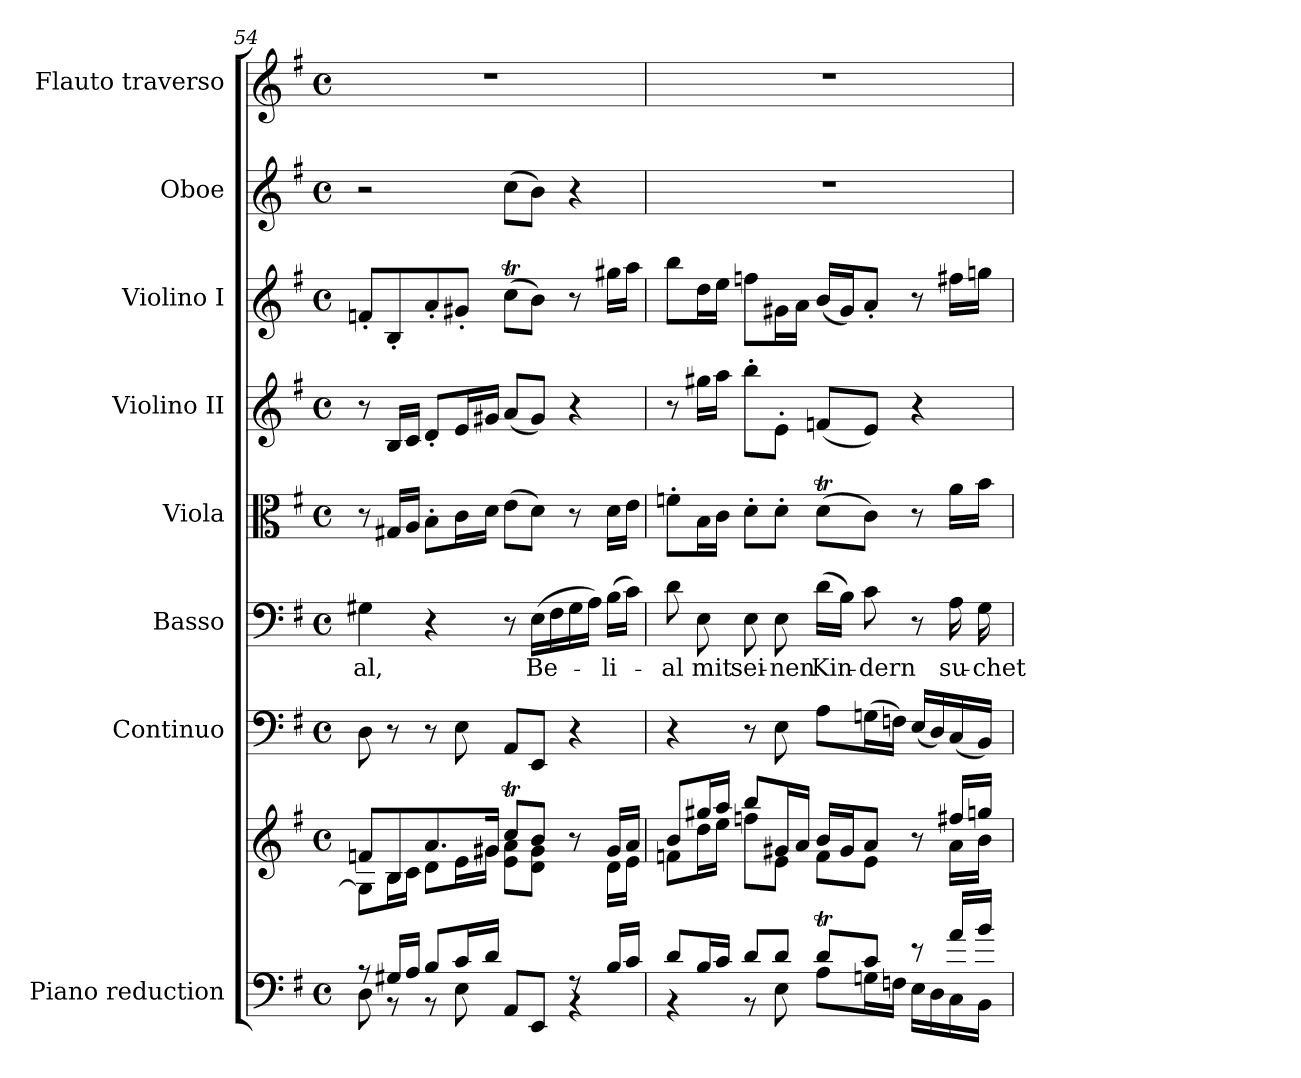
**kern	**kern	**kern	**kern	**text	**kern	**kern	**kern	**kern	**kern
*part8	*part8	*part7	*part6	*part6	*part5	*part4	*part3	*part2	*part1
*staff9	*staff8	*staff7	*staff6	*staff6	*staff5	*staff4	*staff3	*staff2	*staff1
*I"Piano reduction	*	*I"Continuo	*I"Basso	*	*I"Viola	*I"Violino II	*I"Violino I	*I"Oboe	*I"Flauto traverso
*I'Pno	*	*	*	*	*I'Vla	*I'Vln	*I'Vln	*I'Ob	*I'Fl
*clefF4	*clefG2	*clefF4	*clefF4	*	*clefC3	*clefG2	*clefG2	*clefG2	*clefG2
*k[f#]	*k[f#]	*k[f#]	*k[f#]	*	*k[f#]	*k[f#]	*k[f#]	*k[f#]	*k[f#]
*M4/4	*M4/4	*M4/4	*M4/4	*	*M4/4	*M4/4	*M4/4	*M4/4	*M4/4
*met(c)	*met(c)	*met(c)	*met(c)	*	*met(c)	*met(c)	*met(c)	*met(c)	*met(c)
=54	=54	=54	=54	=54	=54	=54	=54	=54	=54
*^	*^	*	*	*	*	*	*	*	*
!	!	!	!	!	!	!LO:LY:b	!	!	!	!	!
8r	8D\	8fn/L	8G#\L]	8D\	4G#X\	-al,	8r	8r	8fn'/L	2r	1r
16G#X/LL	8r	8B/	16B\L	8r	.	.	16G#X/LL	16B/LL	8B'/	.	.
16A/JJ	.	.	16c\JJ	.	.	.	16A/JJ	16c/JJ	.	.	.
8B/L	8r	8.a/	8d\L	8r	4r	.	8B'\L	8d'/L	8a'/	.	.
16c/L	8E\	.	16e\L	8E\	.	.	16c\L	16e/L	8g#X'/J	.	.
16d/JJ	.	16g#X/Jk	16g#\JJ	.	.	.	16d\JJ	16g#X/JJ	.	.	.
8AA/L	4ryy	8ccT/L	8e\ 8a\L	8AA/L	8r	.	(8e\L	(8a/L	(8ccT\L	(8cc\L	.
!	!	!	!	!	!	!LO:LY:b	!	!	!	!	!
8EE/J	.	8b/J	8d\ 8g#\J	8EE/J	(16E\LL	Be-	8d\J)	8g#/J)	8b\J)	8b\J)	.
.	.	.	.	.	16F#\	.	.	.	.	.	.
8r	4r	8r	8ryy	4r	16G#\	.	8r	4r	8r	4r	.
.	.	.	.	.	16A\JJ)	.	.	.	.	.	.
!	!	!	!	!	!	!LO:LY:b	!	!	!	!	!
16B/LL	.	16g#/LL	16d\LL	.	(16B\LL	-li-	16d\LL	.	16gg#X\LL	.	.
16c/JJ	.	16a/JJ	16e\JJ	.	16c\JJ)	.	16e\JJ	.	16aa\JJ	.	.
=55	=55	=55	=55	=55	=55	=55	=55	=55	=55	=55	=55
!	!	!	!	!	!	!LO:LY:b	!	!	!	!	!
8d/L	4r	8b/L	8fn\L	4r	8d\	-al	8fn'\L	8r	8bb\L	1r	1r
!	!	!	!	!	!	!LO:LY:b	!	!	!	!	!
16B/L	.	16gg#X/L	16dd\L	.	8E\	mit	16B\L	16gg#X\LL	16dd\L	.	.
16c/JJ	.	16aa/JJ	16ee\JJ	.	.	.	16c\JJ	16aa\JJ	16ee\JJ	.	.
!	!	!	!	!	!	!LO:LY:b	!	!	!	!	!
8d/L	8r	8bb/L	8ffn\L	8r	8E\	sei-	8d'\L	8bb'\L	8ffn\L	.	.
!	!	!	!	!	!	!LO:LY:b	!	!	!	!	!
8d/J	8E\	16g#X/L	8e\J	8E\	8E\	-nen	8d'\J	8e'\J	16g#X\L	.	.
.	.	16a/JJ	.	.	.	.	.	.	16a\JJ	.	.
!	!	!	!	!	!	!LO:LY:b	!	!	!	!	!
8dT/L	8A\L	16b/LL	8f\L	8A\L	(16d\LL	Kin-	(8dT\L	(8fn/L	(16b/LL	.	.
.	.	16g#/J	.	.	16B\JJ)	.	.	.	16g#/J)	.	.
!	!	!	!	!	!	!LO:LY:b	!	!	!	!	!
8c/J	16Gn\L	8a/J	8e\J	(16Gn\L	8c\	-dern	8c\J)	8e/J)	8a'/J	.	.
.	16Fn\JJ	.	.	16Fn\JJ)	.	.	.	.	.	.	.
8r	16E\LL	8r	8ryy	(16E/LL	8r	.	8r	4r	8r	.	.
.	16D\	.	.	16D/)	.	.	.	.	.	.	.
!	!	!	!	!	!	!LO:LY:b	!	!	!	!	!
16a/LL	16C\	16ff#X/LL	16a\LL	(16C/	16A\	su-	16a\LL	.	16ff#X\LL	.	.
!	!	!	!	!	!	!LO:LY:b	!	!	!	!	!
16b/JJ	16BB\JJ	16ggn/JJ	16b\JJ	16BB/JJ)	16G\	-chet	16b\JJ	.	16ggn\JJ	.	.
*v	*v	*	*	*	*	*	*	*	*	*	*
*	*v	*v	*	*	*	*	*	*	*	*
=	=	=	=	=	=	=	=	=	=
*-	*-	*-	*-	*-	*-	*-	*-	*-	*-
